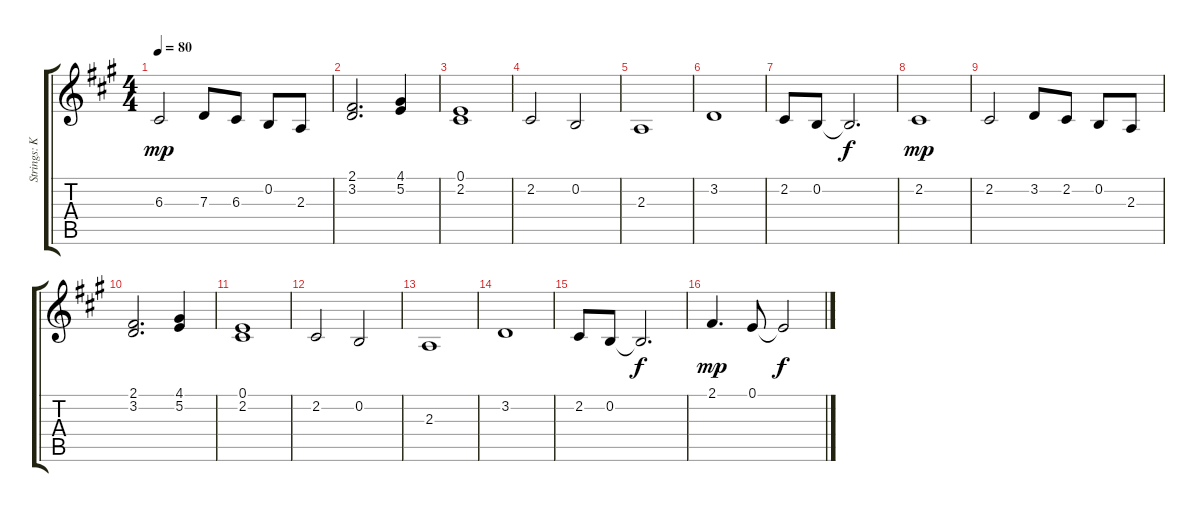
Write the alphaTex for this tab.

\track ("Strings: Ken Ascher" "Strings: K") {instrument synthstrings1}
\staff {score tabs}
\tuning (E4 B3 G3 D3 A2 E2) {hide}
\ts (4 4)
\tempo 80
\clef g2
\ks a
6.3.2{dy mp} 7.3.8 6.3.8 0.2.8 2.3.8 |
(2.1 3.2).2{d} (4.1 5.2).4 |
(0.1 2.2).1 |
2.2.2 0.2.2 |
2.3.1 |
3.2.1 |
2.2.8 0.2.8 0.2{t}.2{d dy f} |
2.2.1{dy mp} |
2.2.2 3.2.8 2.2.8 0.2.8 2.3.8 |
(2.1 3.2).2{d} (4.1 5.2).4 |
(0.1 2.2).1 |
2.2.2 0.2.2 |
2.3.1 |
3.2.1 |
2.2.8 0.2.8 0.2{t}.2{d dy f} |
2.1.4{d dy mp} 0.1.8 0.1{t}.2{dy f}
